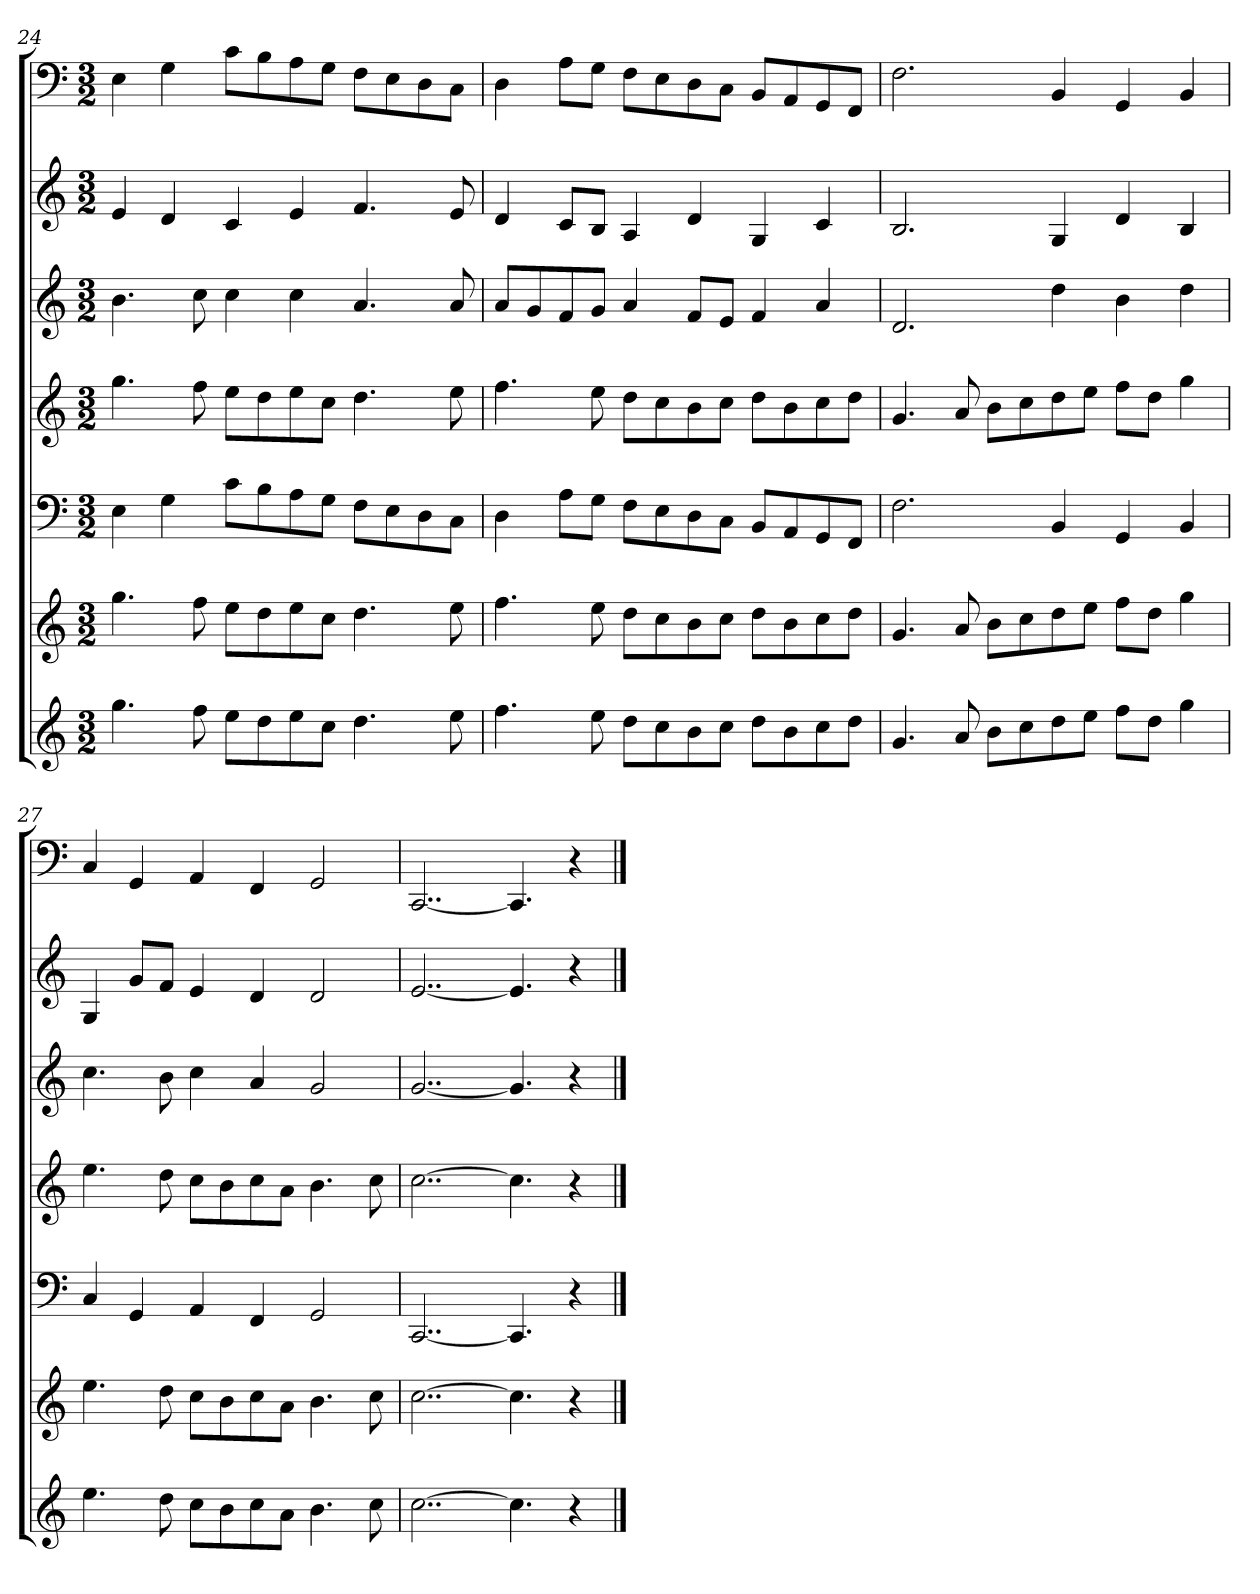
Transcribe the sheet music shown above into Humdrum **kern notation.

**kern	**kern	**kern	**kern	**kern	**kern	**kern
*part7	*part6	*part5	*part4	*part3	*part2	*part1
*staff7	*staff6	*staff5	*staff4	*staff3	*staff2	*staff1
*k[]	*k[]	*k[]	*k[]	*k[]	*k[]	*k[]
*C:	*C:	*C:	*C:	*C:	*C:	*C:
*M3/2	*M3/2	*M3/2	*M3/2	*M3/2	*M3/2	*M3/2
=24	=24	=24	=24	=24	=24	=24
4.gg	4.gg	4E	4.gg	4.b	4e	4E
.	.	4G	.	.	4d	4G
8ff	8ff	.	8ff	8cc	.	.
8eeL	8eeL	8cL	8eeL	4cc	4c	8cL
8dd	8dd	8B	8dd	.	.	8B
8ee	8ee	8A	8ee	4cc	4e	8A
8ccJ	8ccJ	8GJ	8ccJ	.	.	8GJ
4.dd	4.dd	8FL	4.dd	4.a	4.f	8FL
.	.	8E	.	.	.	8E
.	.	8D	.	.	.	8D
8ee	8ee	8CJ	8ee	8a	8e	8CJ
=25	=25	=25	=25	=25	=25	=25
4.ff	4.ff	4D	4.ff	8aL	4d	4D
.	.	.	.	8g	.	.
.	.	8AL	.	8f	8cL	8AL
8ee	8ee	8GJ	8ee	8gJ	8BJ	8GJ
8ddL	8ddL	8FL	8ddL	4a	4A	8FL
8cc	8cc	8E	8cc	.	.	8E
8b	8b	8D	8b	8fL	4d	8D
8ccJ	8ccJ	8CJ	8ccJ	8eJ	.	8CJ
8ddL	8ddL	8BBL	8ddL	4f	4G	8BBL
8b	8b	8AA	8b	.	.	8AA
8cc	8cc	8GG	8cc	4a	4c	8GG
8ddJ	8ddJ	8FFJ	8ddJ	.	.	8FFJ
=26	=26	=26	=26	=26	=26	=26
4.g	4.g	2.F	4.g	2.d	2.B	2.F
8a	8a	.	8a	.	.	.
8bL	8bL	.	8bL	.	.	.
8cc	8cc	.	8cc	.	.	.
8dd	8dd	4BB	8dd	4dd	4G	4BB
8eeJ	8eeJ	.	8eeJ	.	.	.
8ffL	8ffL	4GG	8ffL	4b	4d	4GG
8ddJ	8ddJ	.	8ddJ	.	.	.
4gg	4gg	4BB	4gg	4dd	4B	4BB
=27	=27	=27	=27	=27	=27	=27
4.ee	4.ee	4C	4.ee	4.cc	4G	4C
.	.	4GG	.	.	8gL	4GG
8dd	8dd	.	8dd	8b	8fJ	.
8ccL	8ccL	4AA	8ccL	4cc	4e	4AA
8b	8b	.	8b	.	.	.
8cc	8cc	4FF	8cc	4a	4d	4FF
8aJ	8aJ	.	8aJ	.	.	.
4.b	4.b	2GG	4.b	2g	2d	2GG
8cc	8cc	.	8cc	.	.	.
=28	=28	=28	=28	=28	=28	=28
[2..cc	[2..cc	[2..CC	[2..cc	[2..g	[2..e	[2..CC
4.cc]	4.cc]	4.CC]	4.cc]	4.g]	4.e]	4.CC]
4r	4r	4r	4r	4r	4r	4r
==	==	==	==	==	==	==
*-	*-	*-	*-	*-	*-	*-
